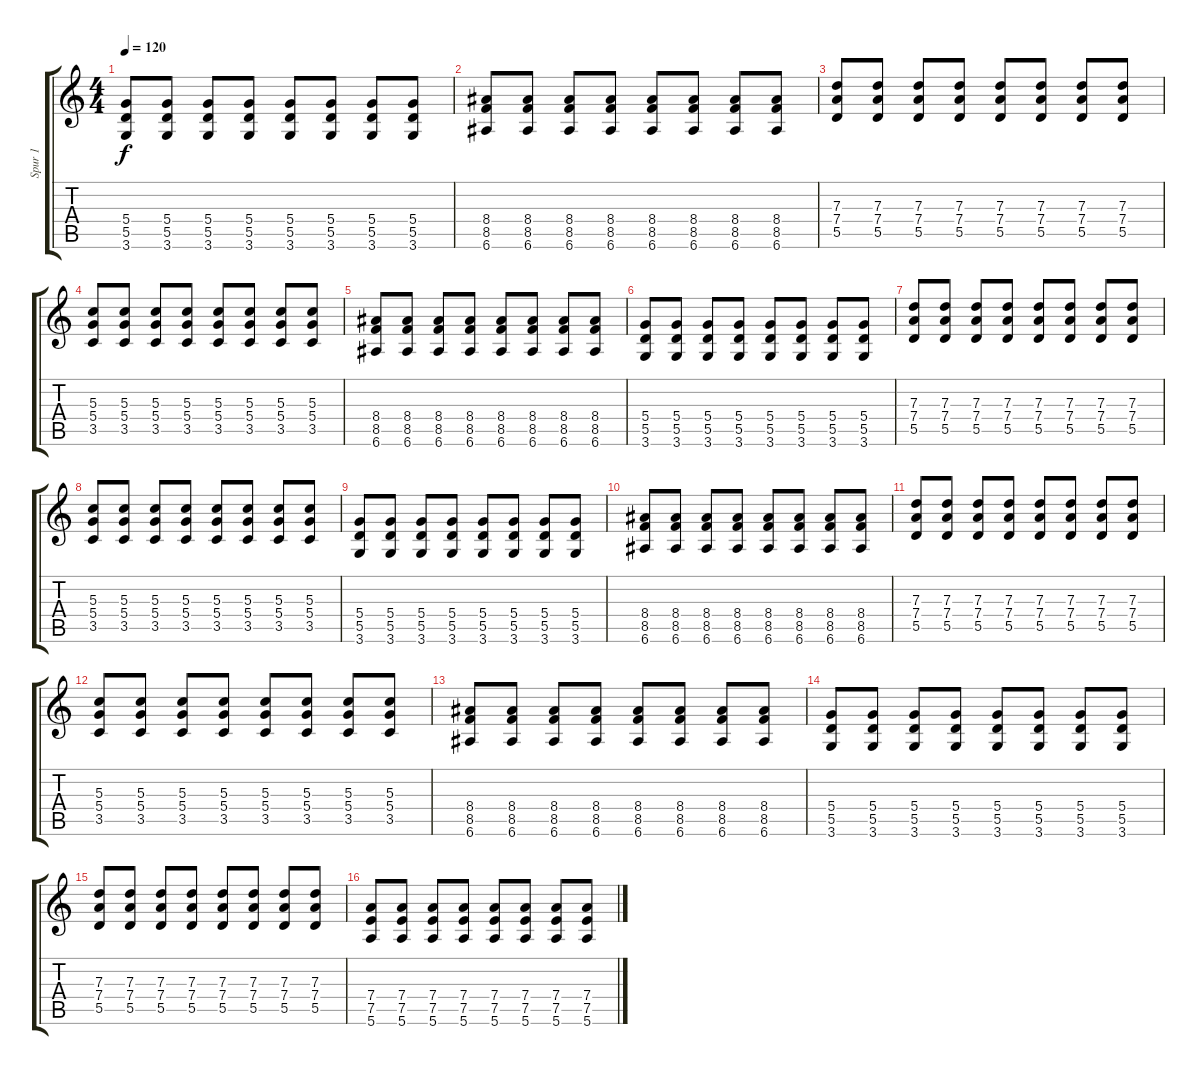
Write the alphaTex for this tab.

\track ("Spur 1" "Spur 1") {instrument electricguitarclean}
\staff {score tabs}
\tuning (E4 B3 G3 D3 A2 E2) {hide}
\ts (4 4)
\tempo 120
\clef g2
\ks c
(5.4 5.5 3.6).8{dy f} (5.4 5.5 3.6).8 (5.4 5.5 3.6).8 (5.4 5.5 3.6).8 (5.4 5.5 3.6).8 (5.4 5.5 3.6).8 (5.4 5.5 3.6).8 (5.4 5.5 3.6).8 |
(8.4 8.5 6.6).8 (8.4 8.5 6.6).8 (8.4 8.5 6.6).8 (8.4 8.5 6.6).8 (8.4 8.5 6.6).8 (8.4 8.5 6.6).8 (8.4 8.5 6.6).8 (8.4 8.5 6.6).8 |
(7.3 7.4 5.5).8 (7.3 7.4 5.5).8 (7.3 7.4 5.5).8 (7.3 7.4 5.5).8 (7.3 7.4 5.5).8 (7.3 7.4 5.5).8 (7.3 7.4 5.5).8 (7.3 7.4 5.5).8 |
(5.3 5.4 3.5).8 (5.3 5.4 3.5).8 (5.3 5.4 3.5).8 (5.3 5.4 3.5).8 (5.3 5.4 3.5).8 (5.3 5.4 3.5).8 (5.3 5.4 3.5).8 (5.3 5.4 3.5).8 |
(8.4 8.5 6.6).8 (8.4 8.5 6.6).8 (8.4 8.5 6.6).8 (8.4 8.5 6.6).8 (8.4 8.5 6.6).8 (8.4 8.5 6.6).8 (8.4 8.5 6.6).8 (8.4 8.5 6.6).8 |
(5.4 5.5 3.6).8 (5.4 5.5 3.6).8 (5.4 5.5 3.6).8 (5.4 5.5 3.6).8 (5.4 5.5 3.6).8 (5.4 5.5 3.6).8 (5.4 5.5 3.6).8 (5.4 5.5 3.6).8 |
(7.3 7.4 5.5).8 (7.3 7.4 5.5).8 (7.3 7.4 5.5).8 (7.3 7.4 5.5).8 (7.3 7.4 5.5).8 (7.3 7.4 5.5).8 (7.3 7.4 5.5).8 (7.3 7.4 5.5).8 |
(5.3 5.4 3.5).8 (5.3 5.4 3.5).8 (5.3 5.4 3.5).8 (5.3 5.4 3.5).8 (5.3 5.4 3.5).8 (5.3 5.4 3.5).8 (5.3 5.4 3.5).8 (5.3 5.4 3.5).8 |
(5.4 5.5 3.6).8 (5.4 5.5 3.6).8 (5.4 5.5 3.6).8 (5.4 5.5 3.6).8 (5.4 5.5 3.6).8 (5.4 5.5 3.6).8 (5.4 5.5 3.6).8 (5.4 5.5 3.6).8 |
(8.4 8.5 6.6).8 (8.4 8.5 6.6).8 (8.4 8.5 6.6).8 (8.4 8.5 6.6).8 (8.4 8.5 6.6).8 (8.4 8.5 6.6).8 (8.4 8.5 6.6).8 (8.4 8.5 6.6).8 |
(7.3 7.4 5.5).8 (7.3 7.4 5.5).8 (7.3 7.4 5.5).8 (7.3 7.4 5.5).8 (7.3 7.4 5.5).8 (7.3 7.4 5.5).8 (7.3 7.4 5.5).8 (7.3 7.4 5.5).8 |
(5.3 5.4 3.5).8 (5.3 5.4 3.5).8 (5.3 5.4 3.5).8 (5.3 5.4 3.5).8 (5.3 5.4 3.5).8 (5.3 5.4 3.5).8 (5.3 5.4 3.5).8 (5.3 5.4 3.5).8 |
(8.4 8.5 6.6).8 (8.4 8.5 6.6).8 (8.4 8.5 6.6).8 (8.4 8.5 6.6).8 (8.4 8.5 6.6).8 (8.4 8.5 6.6).8 (8.4 8.5 6.6).8 (8.4 8.5 6.6).8 |
(5.4 5.5 3.6).8 (5.4 5.5 3.6).8 (5.4 5.5 3.6).8 (5.4 5.5 3.6).8 (5.4 5.5 3.6).8 (5.4 5.5 3.6).8 (5.4 5.5 3.6).8 (5.4 5.5 3.6).8 |
(7.3 7.4 5.5).8 (7.3 7.4 5.5).8 (7.3 7.4 5.5).8 (7.3 7.4 5.5).8 (7.3 7.4 5.5).8 (7.3 7.4 5.5).8 (7.3 7.4 5.5).8 (7.3 7.4 5.5).8 |
(7.4 7.5 5.6).8 (7.4 7.5 5.6).8 (7.4 7.5 5.6).8 (7.4 7.5 5.6).8 (7.4 7.5 5.6).8 (7.4 7.5 5.6).8 (7.4 7.5 5.6).8 (7.4 7.5 5.6).8
